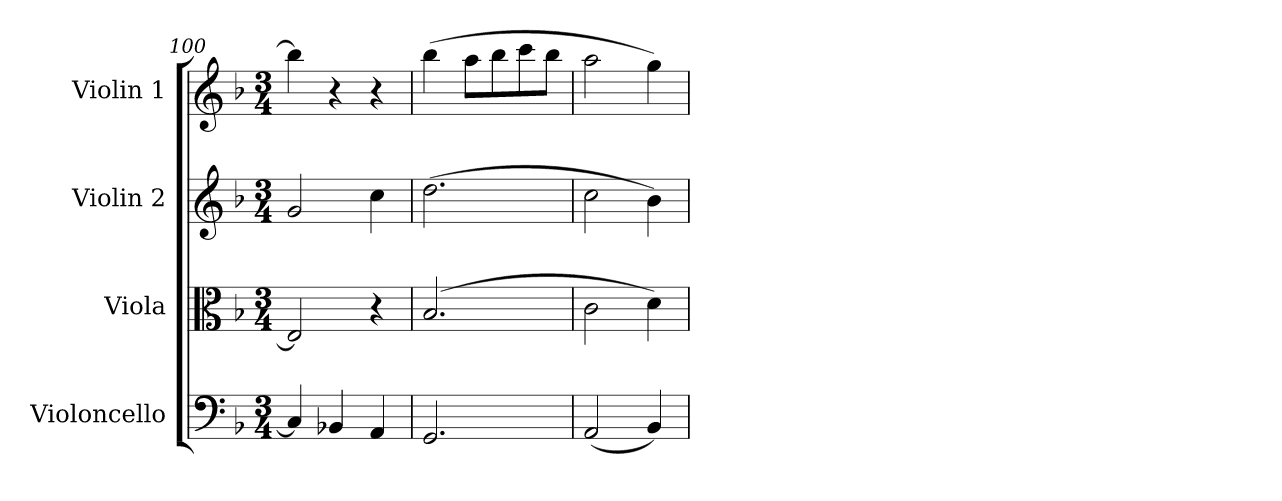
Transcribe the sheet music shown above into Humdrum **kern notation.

**kern	**kern	**kern	**kern
*part4	*part3	*part2	*part1
*staff4	*staff3	*staff2	*staff1
*I"Violoncello	*I"Viola	*I"Violin 2	*I"Violin 1
*I'Vc	*I'Vla	*I'Vln	*I'Vln
*clefF4	*clefC3	*clefG2	*clefG2
*k[b-]	*k[b-]	*k[b-]	*k[b-]
*M3/4	*M3/4	*M3/4	*M3/4
=100	=100	=100	=100
4C/]	2E/]	2g/	4bb-\]
4BB-X/	.	.	4r
4AA/	4r	4cc\	4r
=101	=101	=101	=101
2.GG/	(2.B-/	(2.dd\	(4bb-\
.	.	.	8aa\L
.	.	.	8bb-\
.	.	.	8ccc\
.	.	.	8bb-\J
=102	=102	=102	=102
(2AA/	2c\	2cc\	2aa\
4BB-/)	4d\)	4b-\)	4gg\)
=	=	=	=
*-	*-	*-	*-
